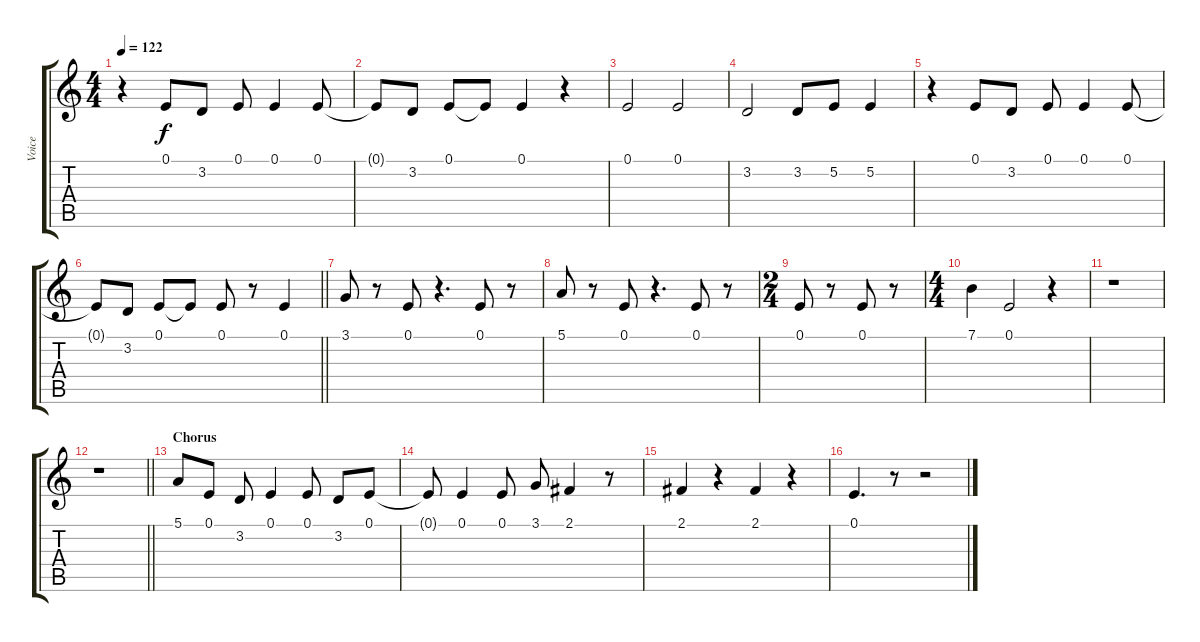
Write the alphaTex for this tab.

\track ("Voice" "Voice") {instrument bassoon}
\staff {score tabs}
\tuning (E4 B3 G3 D3 A2 E2) {hide}
\ts (4 4)
\tempo 122
\clef g2
\ks c
r.4{dy f} 0.1.8 3.2.8 0.1.8 0.1.4 0.1.8 |
0.1{t}.8 3.2.8 0.1.8 0.1{t}.8 0.1.4 r.4 |
0.1.2 0.1.2 |
3.2.2 3.2.8 5.2.8 5.2.4 |
r.4 0.1.8 3.2.8 0.1.8 0.1.4 0.1.8 |
\barLineRight lightlight
0.1{t}.8 3.2.8 0.1.8 0.1{t}.8 0.1.8 r.8 0.1.4 |
3.1.8 r.8 0.1.8 r.4{d} 0.1.8 r.8 |
5.1.8 r.8 0.1.8 r.4{d} 0.1.8 r.8 |
\ts (2 4)
0.1.8 r.8 0.1.8 r.8 |
\ts (4 4)
7.1.4 0.1.2 r.4 |
r.1 |
\barLineRight lightlight
r.1 |
\section ("" "Chorus")
5.1.8 0.1.8 3.2.8 0.1.4 0.1.8 3.2.8 0.1.8 |
0.1{t}.8 0.1.4 0.1.8 3.1.8 2.1.4 r.8 |
2.1.4 r.4 2.1.4 r.4 |
0.1.4{d} r.8 r.2
